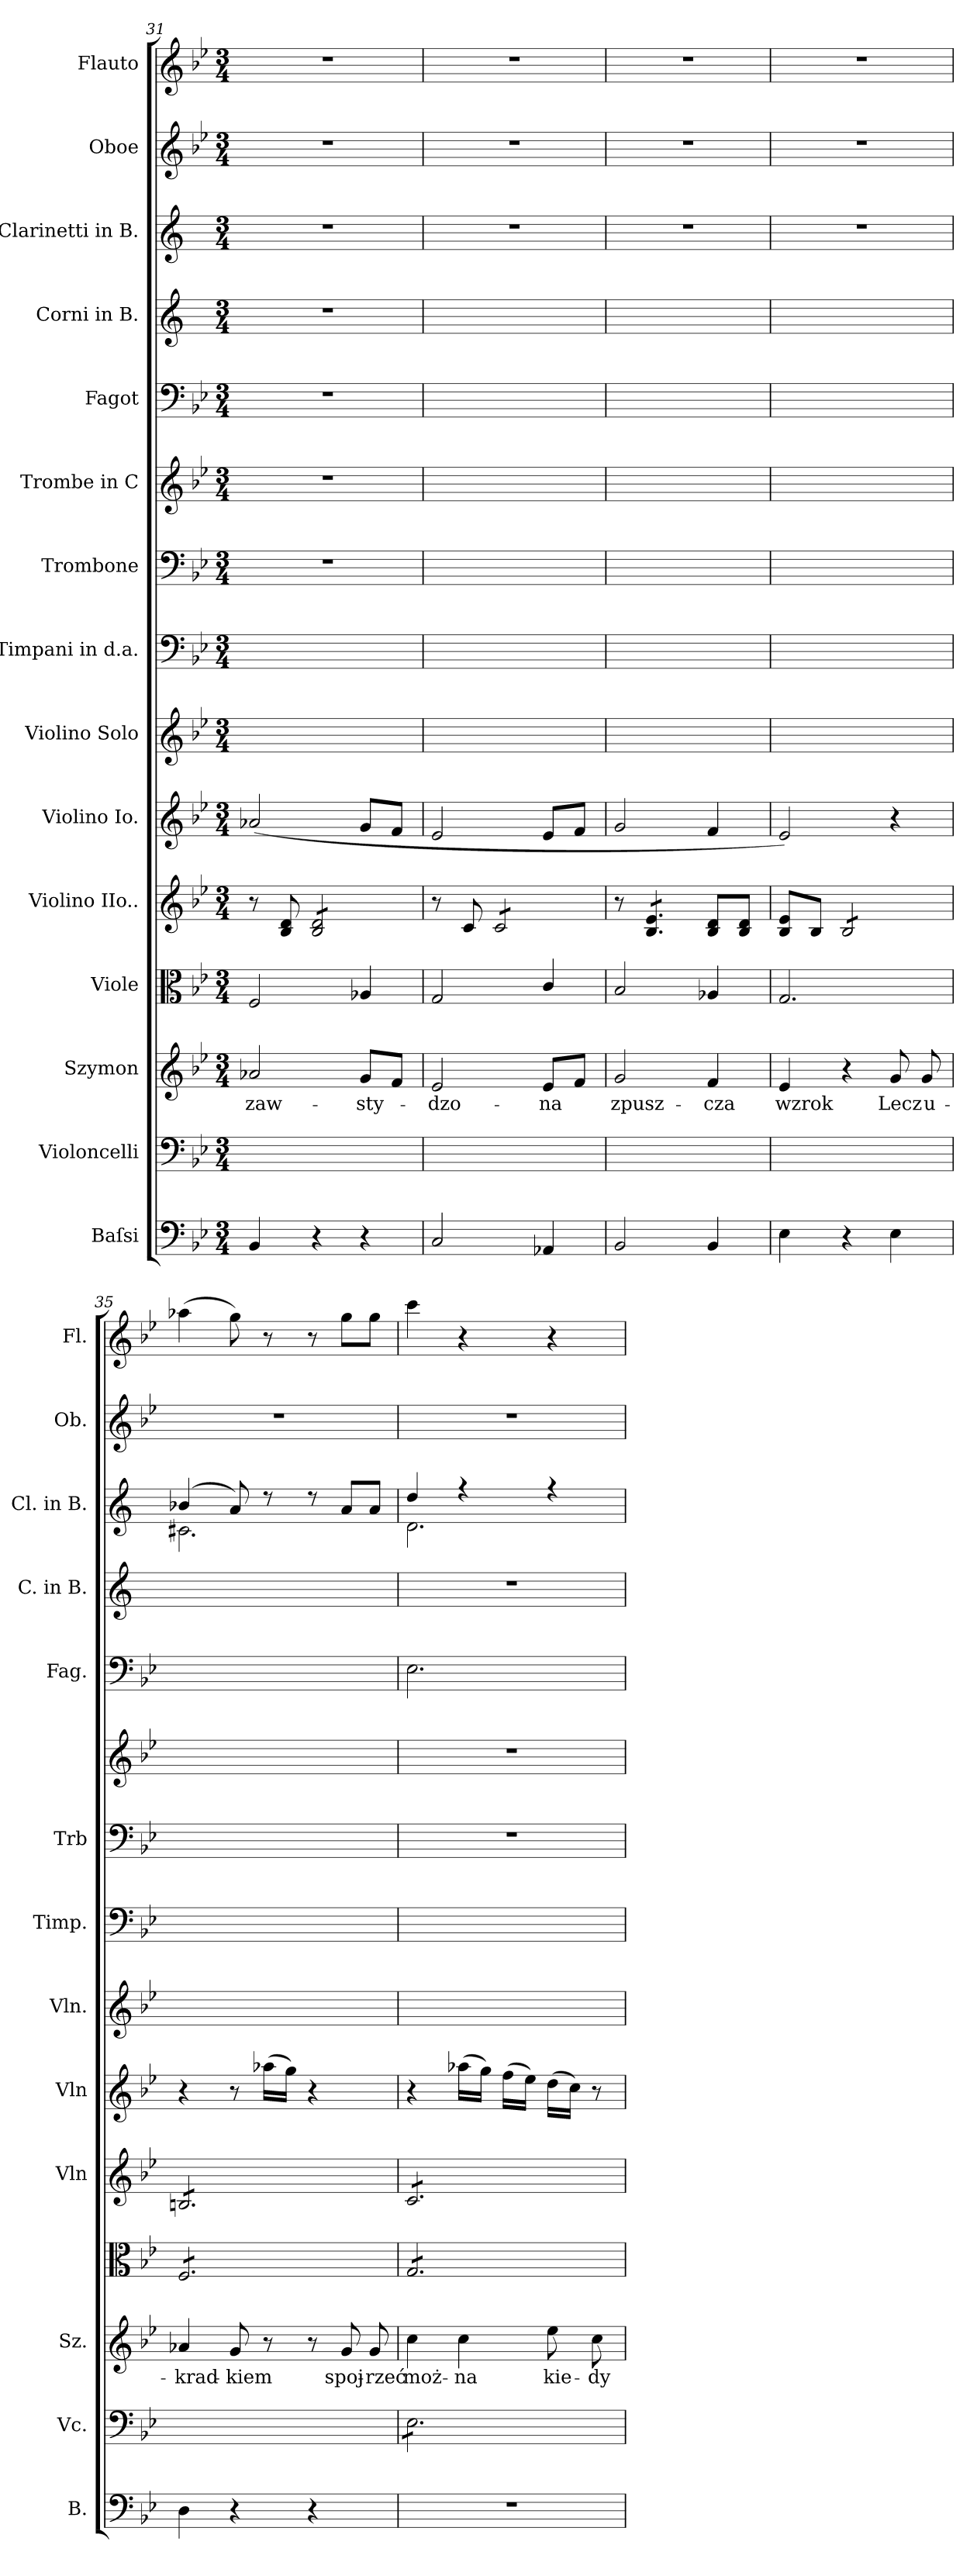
**kern	**kern	**kern	**text	**kern	**kern	**kern	**kern	**kern	**kern	**kern	**kern	**kern	**kern	**kern	**kern
*part15	*part14	*part13	*part13	*part12	*part11	*part10	*part9	*part8	*part7	*part6	*part5	*part4	*part3	*part2	*part1
*staff15	*staff14	*staff13	*staff13	*staff12	*staff11	*staff10	*staff9	*staff8	*staff7	*staff6	*staff5	*staff4	*staff3	*staff2	*staff1
*I"Baſsi	*I"Violoncelli	*I"Szymon	*	*I"Viole	*I"Violino IIo..	*I"Violino Io.	*I"Violino Solo	*I"Timpani in d.a.	*I"Trombone	*I"Trombe in C	*I"Fagot	*I"Corni in B.	*I"Clarinetti in B.	*I"Oboe	*I"Flauto
*I'B.	*I'Vc.	*I'Sz.	*	*	*I'Vln	*I'Vln	*I'Vln.	*I'Timp.	*I'Trb	*	*I'Fag.	*I'C. in B.	*I'Cl. in B.	*I'Ob.	*I'Fl.
*clefF4	*clefF4	*clefG2	*	*clefC3	*clefG2	*clefG2	*clefG2	*clefF4	*clefF4	*clefG2	*clefF4	*clefG2	*clefG2	*clefG2	*clefG2
*	*	*	*	*	*	*	*	*	*	*	*	*ITrd1c2	*ITrd1c2	*	*
*k[b-e-]	*k[b-e-]	*k[b-e-]	*	*k[b-e-]	*k[b-e-]	*k[b-e-]	*k[b-e-]	*k[b-e-]	*k[b-e-]	*k[b-e-]	*k[b-e-]	*k[b-e-]	*k[b-e-]	*k[b-e-]	*k[b-e-]
*B-:	*B-:	*B-:	*	*B-:	*B-:	*B-:	*B-:	*B-:	*B-:	*B-:	*B-:	*	*	*B-:	*B-:
*M3/4	*M3/4	*M3/4	*	*M3/4	*M3/4	*M3/4	*M3/4	*M3/4	*M3/4	*M3/4	*M3/4	*M3/4	*M3/4	*M3/4	*M3/4
=31	=31	=31	=31	=31	=31	=31	=31	=31	=31	=31	=31	=31	=31	=31	=31
4BB-/	4BB-/yy	2a-X/	zaw-	2F/	8r	(>2a-X/	2.ryy	2.ryy	2.r	2.r	2.r	2.r	2.r	2.r	2.r
.	.	.	.	.	8B-/ 8d/	.	.	.	.	.	.	.	.	.	.
*	*	*	*	*	*tremolo	*	*	*	*	*	*	*	*	*	*
4r	4ryy	.	.	.	8B-/ 8d/L	.	.	.	.	.	.	.	.	.	.
.	.	.	.	.	8B-/ 8d/	.	.	.	.	.	.	.	.	.	.
4r	4ryy	8g/L	-sty-	4A-X/	8B-/ 8d/	8g/L	.	.	.	.	.	.	.	.	.
.	.	8f/J	.	.	8B-/ 8d/J	8f/J	.	.	.	.	.	.	.	.	.
*	*	*	*	*	*Xtremolo	*	*	*	*	*	*	*	*	*	*
=32	=32	=32	=32	=32	=32	=32	=32	=32	=32	=32	=32	=32	=32	=32	=32
2C/	2C/yy	2e-/	-dzo-	2G/	8r	2e-/	2.ryy	2.ryy	2.ryy	2.ryy	2.ryy	2.ryy	2.r	2.r	2.r
.	.	.	.	.	8c/	.	.	.	.	.	.	.	.	.	.
*	*	*	*	*	*tremolo	*	*	*	*	*	*	*	*	*	*
.	.	.	.	.	8c/L	.	.	.	.	.	.	.	.	.	.
.	.	.	.	.	8c/	.	.	.	.	.	.	.	.	.	.
4AA-X/	4AA-X/yy	8e-/L	-na	4c/	8c/	8e-/L	.	.	.	.	.	.	.	.	.
.	.	8f/J	.	.	8c/J	8f/J	.	.	.	.	.	.	.	.	.
=33	=33	=33	=33	=33	=33	=33	=33	=33	=33	=33	=33	=33	=33	=33	=33
2BB-/	2BB-/yy	2g/	zpusz-	2B-/	8r	2g/	2.ryy	2.ryy	2.ryy	2.ryy	2.ryy	2.ryy	2.r	2.r	2.r
.	.	.	.	.	8B-/ 8e-/L	.	.	.	.	.	.	.	.	.	.
.	.	.	.	.	8B-/ 8e-/	.	.	.	.	.	.	.	.	.	.
.	.	.	.	.	8B-/ 8e-/J	.	.	.	.	.	.	.	.	.	.
*	*	*	*	*	*Xtremolo	*	*	*	*	*	*	*	*	*	*
4BB-/	4BB-/yy	4f/	-cza	4A-X/	8B-/ 8d/L	4f/	.	.	.	.	.	.	.	.	.
.	.	.	.	.	8B-/ 8d/J	.	.	.	.	.	.	.	.	.	.
=34	=34	=34	=34	=34	=34	=34	=34	=34	=34	=34	=34	=34	=34	=34	=34
4E-\	4E-\yy	4e-/	wzrok	2.G/	8B-/ 8e-/L	2e-/)	2.ryy	2.ryy	2.ryy	2.ryy	2.ryy	2.ryy	2.r	2.r	2.r
.	.	.	.	.	8B-/J	.	.	.	.	.	.	.	.	.	.
*	*	*	*	*	*tremolo	*	*	*	*	*	*	*	*	*	*
4r	4ryy	4r	.	.	8B-/L	.	.	.	.	.	.	.	.	.	.
.	.	.	.	.	8B-/	.	.	.	.	.	.	.	.	.	.
4E-\	4E-\yy	8g/	Lecz	.	8B-/	4r	.	.	.	.	.	.	.	.	.
.	.	8g/	u-	.	8B-/J	.	.	.	.	.	.	.	.	.	.
=35	=35	=35	=35	=35	=35	=35	=35	=35	=35	=35	=35	=35	=35	=35	=35
*	*	*	*	*	*	*	*	*	*	*	*	*	*^	*	*
*	*	*	*	*tremolo	*	*	*	*	*	*	*	*	*	*	*	*
4D\	4D\yy	4a-X/	-krad-	8F/L	8Bn/L	4r	2.ryy	2.ryy	2.ryy	2.ryy	2.ryy	2.ryy	(4a-X/	2.Bn\	2.r	(4aa-X\
.	.	.	.	8F/	8Bn/	.	.	.	.	.	.	.	.	.	.	.
4r	4ryy	8g/	-kiem	8F/	8Bn/	8r	.	.	.	.	.	.	8g/)	.	.	8gg\)
.	.	8r	.	8F/	8Bn/	(16aa-X\LL	.	.	.	.	.	.	8r	.	.	8r
.	.	.	.	.	.	16gg\JJ)	.	.	.	.	.	.	.	.	.	.
4r	4ryy	8r	.	8F/	8Bn/	4r	.	.	.	.	.	.	8r	.	.	8r
!	!	!LO:N:vis=8	!	!	!	!	!	!	!	!	!	!	!LO:N:vis=8	!	!	!LO:N:vis=8
.	.	16g/	spoj-	8F/J	8Bn/J	.	.	.	.	.	.	.	16g/L	.	.	16gg\L
!	!	!LO:N:vis=8	!	!	!	!	!	!	!	!	!	!	!LO:N:vis=8	!	!	!LO:N:vis=8
.	.	16g/	-rzeć	.	.	.	.	.	.	.	.	.	16g/J	.	.	16gg\J
=36	=36	=36	=36	=36	=36	=36	=36	=36	=36	=36	=36	=36	=36	=36	=36	=36
*	*tremolo	*	*	*	*	*	*	*	*	*	*	*	*	*	*	*
2.r	8E-\L	4cc\	moż-	8G/L	8c/L	4r	2.ryy	2.ryy	2.r	2.r	2.E-\	2.r	4cc/	2.c\	2.r	4ccc\
.	8E-\	.	.	8G/	8c/	.	.	.	.	.	.	.	.	.	.	.
.	8E-\	4cc\	-na	8G/	8c/	(16aa-X\LL	.	.	.	.	.	.	4r	.	.	4r
.	.	.	.	.	.	16gg\JJ)	.	.	.	.	.	.	.	.	.	.
.	8E-\	.	.	8G/	8c/	(16ff\LL	.	.	.	.	.	.	.	.	.	.
.	.	.	.	.	.	16ee-\JJ)	.	.	.	.	.	.	.	.	.	.
.	8E-\	8ee-\	kie-	8G/	8c/	(16dd\LL	.	.	.	.	.	.	4r	.	.	4r
.	.	.	.	.	.	16cc\JJ)	.	.	.	.	.	.	.	.	.	.
.	8E-\J	8cc\	-dy	8G/J	8c/J	8r	.	.	.	.	.	.	.	.	.	.
*	*	*	*	*	*Xtremolo	*	*	*	*	*	*	*	*	*	*	*
*	*	*	*	*Xtremolo	*	*	*	*	*	*	*	*	*	*	*	*
*	*Xtremolo	*	*	*	*	*	*	*	*	*	*	*	*	*	*	*
*	*	*	*	*	*	*	*	*	*	*	*	*	*v	*v	*	*
=	=	=	=	=	=	=	=	=	=	=	=	=	=	=	=
*-	*-	*-	*-	*-	*-	*-	*-	*-	*-	*-	*-	*-	*-	*-	*-
